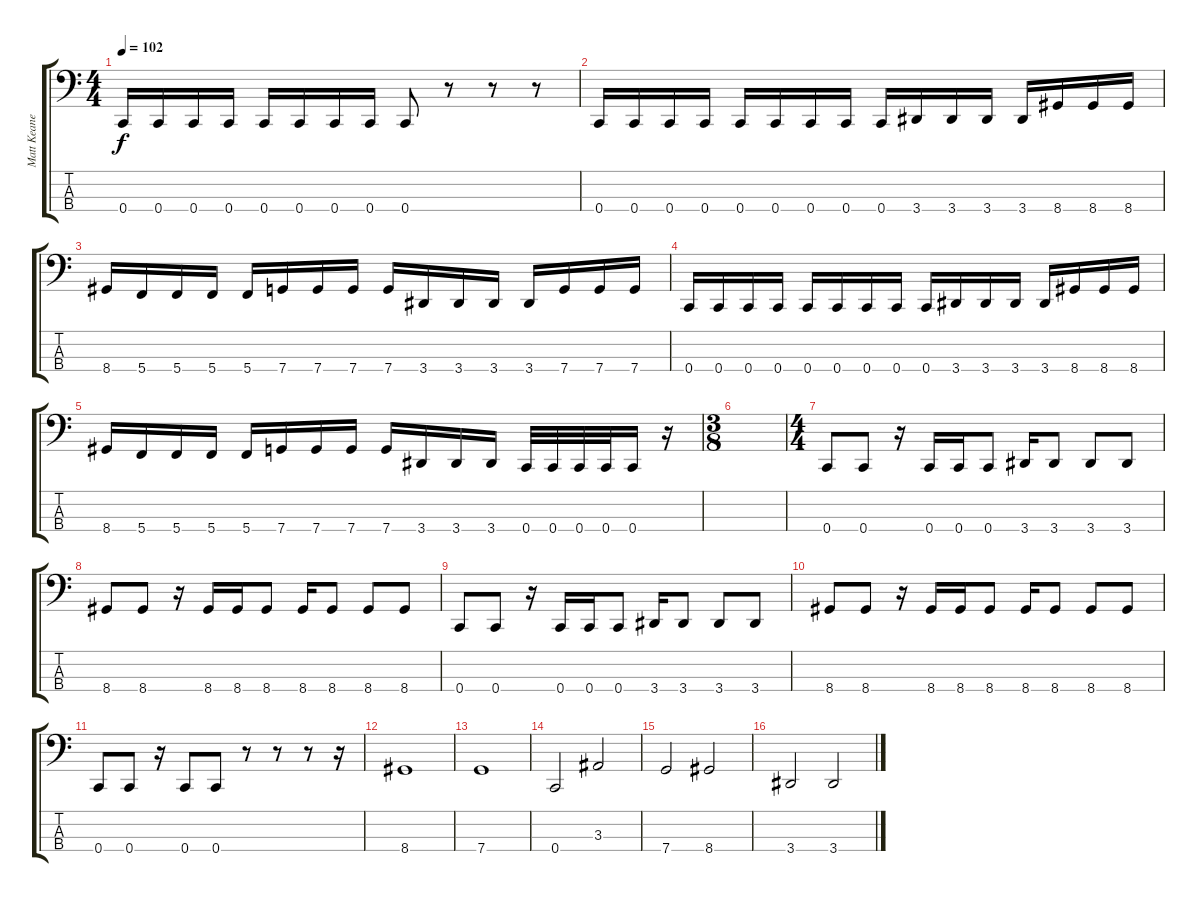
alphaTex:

\track ("Matt Keane" "Matt Keane") {instrument electricbassfinger}
\staff {score tabs}
\tuning (F2 C2 G1 C1) {hide}
\ts (4 4)
\tempo 102
\clef f4
\ks c
0.4.16{dy f} 0.4.16 0.4.16 0.4.16 0.4.16 0.4.16 0.4.16 0.4.16 0.4.8 r.8 r.8 r.8 |
0.4.16 0.4.16 0.4.16 0.4.16 0.4.16 0.4.16 0.4.16 0.4.16 0.4.16 3.4.16 3.4.16 3.4.16 3.4.16 8.4.16 8.4.16 8.4.16 |
8.4.16 5.4.16 5.4.16 5.4.16 5.4.16 7.4.16 7.4.16 7.4.16 7.4.16 3.4.16 3.4.16 3.4.16 3.4.16 7.4.16 7.4.16 7.4.16 |
0.4.16 0.4.16 0.4.16 0.4.16 0.4.16 0.4.16 0.4.16 0.4.16 0.4.16 3.4.16 3.4.16 3.4.16 3.4.16 8.4.16 8.4.16 8.4.16 |
8.4.16 5.4.16 5.4.16 5.4.16 5.4.16 7.4.16 7.4.16 7.4.16 7.4.16 3.4.16 3.4.16 3.4.16 0.4.32 0.4.32 0.4.32 0.4.32 0.4.16 r.16 |
\ts (3 8)
|
\ts (4 4)
0.4.8 0.4.8 r.16 0.4.16 0.4.16 0.4.8 3.4.16 3.4.8 3.4.8 3.4.8 |
8.4.8 8.4.8 r.16 8.4.16 8.4.16 8.4.8 8.4.16 8.4.8 8.4.8 8.4.8 |
0.4.8 0.4.8 r.16 0.4.16 0.4.16 0.4.8 3.4.16 3.4.8 3.4.8 3.4.8 |
8.4.8 8.4.8 r.16 8.4.16 8.4.16 8.4.8 8.4.16 8.4.8 8.4.8 8.4.8 |
0.4.8 0.4.8 r.16 0.4.8 0.4.8 r.8 r.8 r.8 r.16 |
8.4.1 |
7.4.1 |
0.4.2{volume 0} 3.3.2 |
7.4.2 8.4.2 |
3.4.2 3.4.2
